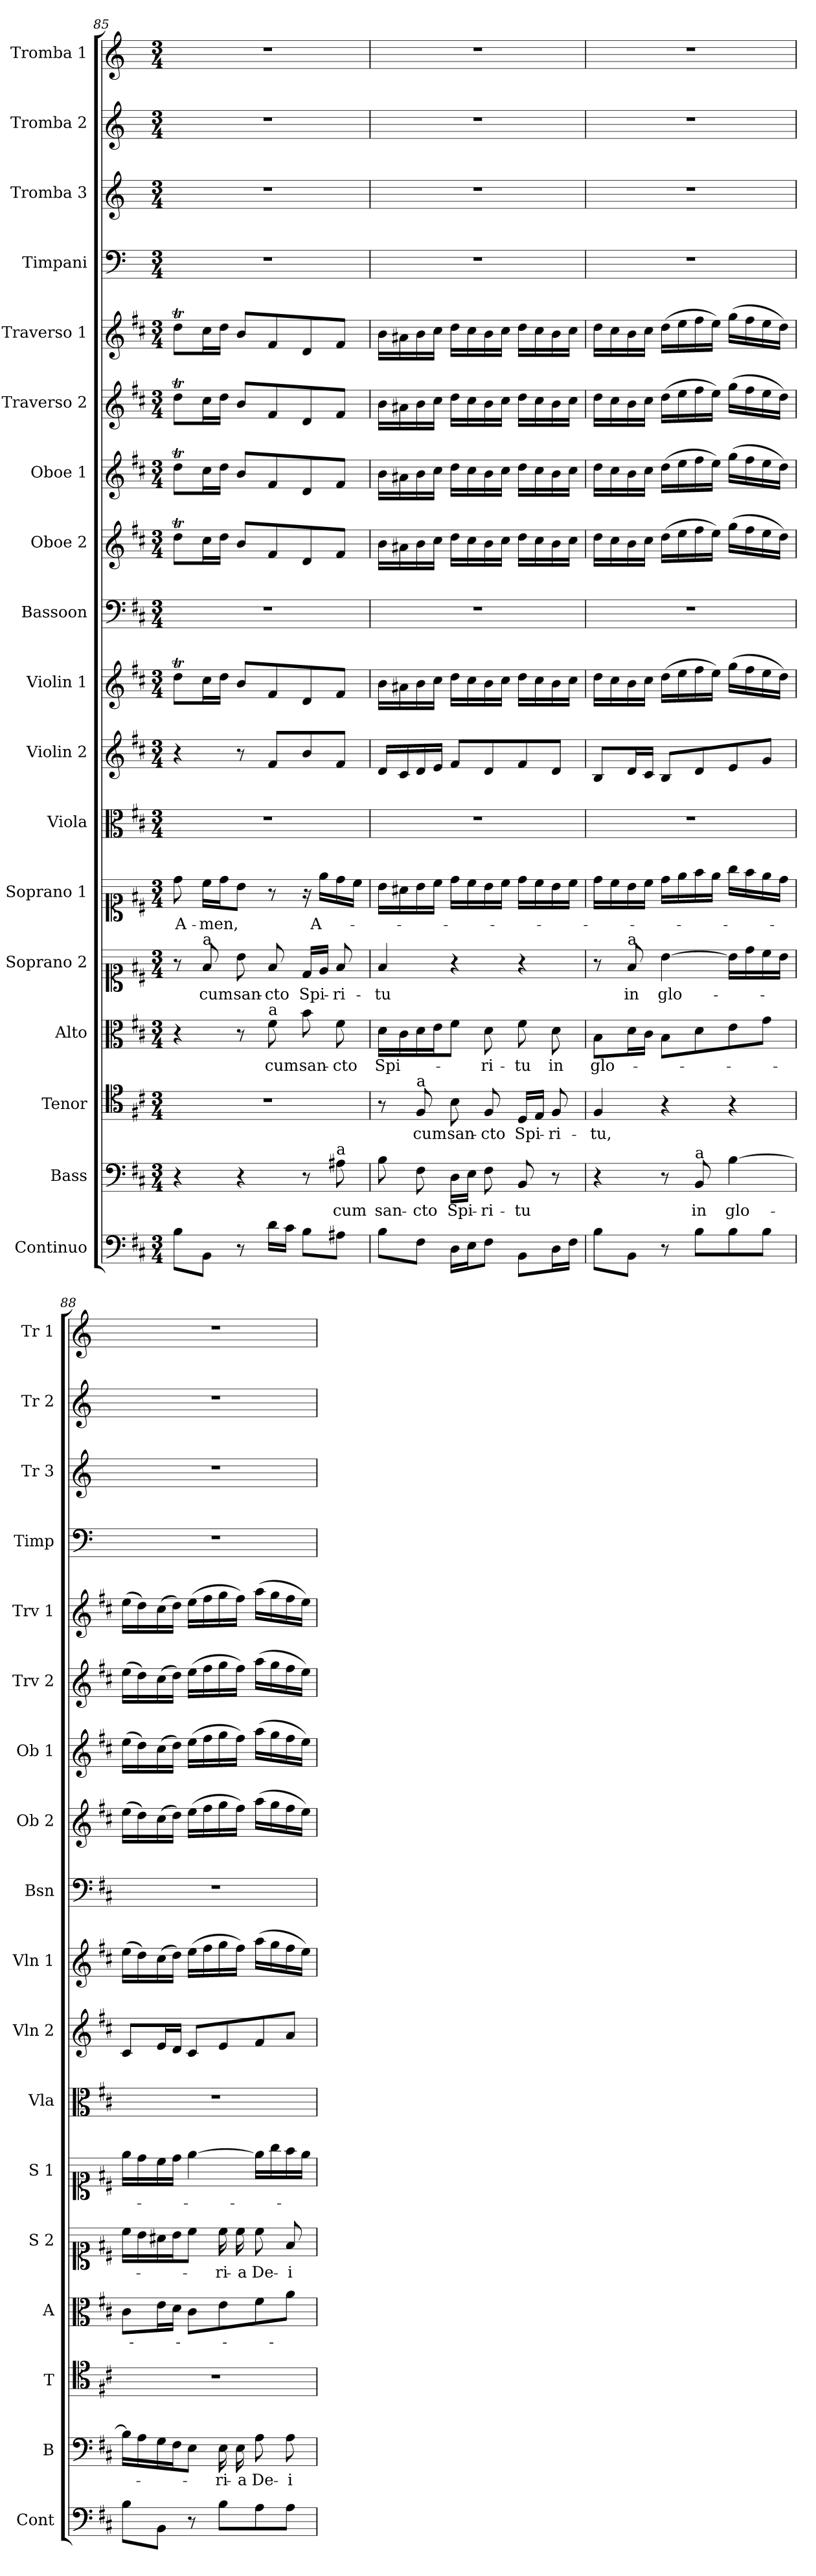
**kern	**kern	**text	**kern	**text	**kern	**text	**kern	**text	**kern	**text	**kern	**kern	**kern	**kern	**kern	**kern	**kern	**kern	**kern	**kern	**kern	**kern
*part18	*part17	*part17	*part16	*part16	*part15	*part15	*part14	*part14	*part13	*part13	*part12	*part11	*part10	*part9	*part8	*part7	*part6	*part5	*part4	*part3	*part2	*part1
*staff18	*staff17	*staff17	*staff16	*staff16	*staff15	*staff15	*staff14	*staff14	*staff13	*staff13	*staff12	*staff11	*staff10	*staff9	*staff8	*staff7	*staff6	*staff5	*staff4	*staff3	*staff2	*staff1
*I"Continuo	*I"Bass	*	*I"Tenor	*	*I"Alto	*	*I"Soprano 2	*	*I"Soprano 1	*	*I"Viola	*I"Violin 2	*I"Violin 1	*I"Bassoon	*I"Oboe 2	*I"Oboe 1	*I"Traverso 2	*I"Traverso 1	*I"Timpani	*I"Tromba 3	*I"Tromba 2	*I"Tromba 1
*I'Cont	*I'B	*	*I'T	*	*I'A	*	*I'S 2	*	*I'S 1	*	*I'Vla	*I'Vln 2	*I'Vln 1	*I'Bsn	*I'Ob 2	*I'Ob 1	*I'Trv 2	*I'Trv 1	*I'Timp	*I'Tr 3	*I'Tr 2	*I'Tr 1
*clefF4	*clefF4	*	*clefC4	*	*clefC3	*	*clefC1	*	*clefC1	*	*clefC3	*clefG2	*clefG2	*clefF4	*clefG2	*clefG2	*clefG2	*clefG2	*clefF4	*clefG2	*clefG2	*clefG2
*	*	*	*	*	*	*	*	*	*	*	*	*	*	*	*	*	*	*	*ITrd-1c-2	*ITrd-1c-2	*ITrd-1c-2	*ITrd-1c-2
*k[f#c#]	*k[f#c#]	*	*k[f#c#]	*	*k[f#c#]	*	*k[f#c#]	*	*k[f#c#]	*	*k[f#c#]	*k[f#c#]	*k[f#c#]	*k[f#c#]	*k[f#c#]	*k[f#c#]	*k[f#c#]	*k[f#c#]	*k[f#c#]	*k[f#c#]	*k[f#c#]	*k[f#c#]
*M3/4	*M3/4	*	*M3/4	*	*M3/4	*	*M3/4	*	*M3/4	*	*M3/4	*M3/4	*M3/4	*M3/4	*M3/4	*M3/4	*M3/4	*M3/4	*M3/4	*M3/4	*M3/4	*M3/4
=85	=85	=85	=85	=85	=85	=85	=85	=85	=85	=85	=85	=85	=85	=85	=85	=85	=85	=85	=85	=85	=85	=85
!	!	!	!	!	!	!	!	!	!	!LO:LY:b	!	!	!	!	!	!	!	!	!	!	!	!
8B\L	4r	.	2.r	.	4r	.	8r	.	8dd\	A-	2.r	4r	8ddT\L	2.r	8ddT\L	8ddT\L	8ddT\L	8ddT\L	2.r	2.r	2.r	2.r
!	!	!	!	!	!	!	!LO:TX:a:t=a	!	!	!	!	!	!	!	!	!	!	!	!	!	!	!
!	!	!	!	!	!	!	!	!LO:LY:b	!	!LO:LY:b	!	!	!	!	!	!	!	!	!	!	!	!
8BB\J	.	.	.	.	.	.	8f#/	cum	16cc#\LL	-men,	.	.	16cc#\L	.	16cc#\L	16cc#\L	16cc#\L	16cc#\L	.	.	.	.
.	.	.	.	.	.	.	.	.	16dd\J	.	.	.	16dd\JJ	.	16dd\JJ	16dd\JJ	16dd\JJ	16dd\JJ	.	.	.	.
!	!	!	!	!	!	!	!	!LO:LY:b	!	!	!	!	!	!	!	!	!	!	!	!	!	!
8r	4r	.	.	.	8r	.	8b\	san-	8b\J	.	.	8r	8b/L	.	8b/L	8b/L	8b/L	8b/L	.	.	.	.
!	!	!	!	!	!LO:TX:a:t=a	!	!	!	!	!	!	!	!	!	!	!	!	!	!	!	!	!
!	!	!	!	!	!	!LO:LY:b	!	!LO:LY:b	!	!	!	!	!	!	!	!	!	!	!	!	!	!
16d\LL	.	.	.	.	8f#\	cum	8f#/	-cto	8r	.	.	8f#/L	8f#/	.	8f#/	8f#/	8f#/	8f#/	.	.	.	.
16c#\JJ	.	.	.	.	.	.	.	.	.	.	.	.	.	.	.	.	.	.	.	.	.	.
!	!	!	!	!	!	!LO:LY:b	!	!LO:LY:b	!	!	!	!	!	!	!	!	!	!	!	!	!	!
8B\L	8r	.	.	.	8b\	san-	16d/LL	Spi-	16r	.	.	8b/	8d/	.	8d/	8d/	8d/	8d/	.	.	.	.
!	!	!	!	!	!	!	!	!	!	!LO:LY:b	!	!	!	!	!	!	!	!	!	!	!	!
.	.	.	.	.	.	.	16e/JJ	.	16ee\LL	A-	.	.	.	.	.	.	.	.	.	.	.	.
!	!LO:TX:a:t=a	!	!	!	!	!	!	!	!	!	!	!	!	!	!	!	!	!	!	!	!	!
!	!	!LO:LY:b	!	!	!	!LO:LY:b	!	!LO:LY:b	!	!	!	!	!	!	!	!	!	!	!	!	!	!
8A#X\J	8A#X\	cum	.	.	8f#\	-cto	8f#/	-ri-	16dd\	.	.	8f#/J	8f#/J	.	8f#/J	8f#/J	8f#/J	8f#/J	.	.	.	.
.	.	.	.	.	.	.	.	.	16cc#\JJ	.	.	.	.	.	.	.	.	.	.	.	.	.
=86	=86	=86	=86	=86	=86	=86	=86	=86	=86	=86	=86	=86	=86	=86	=86	=86	=86	=86	=86	=86	=86	=86
!	!	!LO:LY:b	!	!	!	!LO:LY:b	!	!LO:LY:b	!	!	!	!	!	!	!	!	!	!	!	!	!	!
8B\L	8B\	san-	8r	.	16d\LL	Spi-	4f#/	-tu	16b\LL	.	2.r	16d/LL	16b\LL	2.r	16b\LL	16b\LL	16b\LL	16b\LL	2.r	2.r	2.r	2.r
.	.	.	.	.	16c#\	.	.	.	16a#X\	.	.	16c#/	16a#X\	.	16a#X\	16a#X\	16a#X\	16a#X\	.	.	.	.
!	!	!	!LO:TX:a:t=a	!	!	!	!	!	!	!	!	!	!	!	!	!	!	!	!	!	!	!
!	!	!LO:LY:b	!	!LO:LY:b	!	!	!	!	!	!	!	!	!	!	!	!	!	!	!	!	!	!
8F#\J	8F#\	-cto	8F#/	cum	16d\	.	.	.	16b\	.	.	16d/	16b\	.	16b\	16b\	16b\	16b\	.	.	.	.
.	.	.	.	.	16e\J	.	.	.	16cc#\JJ	.	.	16e/JJ	16cc#\JJ	.	16cc#\JJ	16cc#\JJ	16cc#\JJ	16cc#\JJ	.	.	.	.
!	!	!LO:LY:b	!	!LO:LY:b	!	!	!	!	!	!	!	!	!	!	!	!	!	!	!	!	!	!
16D\LL	16D\LL	Spi-	8B\	san-	8f#\J	.	4r	.	16dd\LL	.	.	8f#/L	16dd\LL	.	16dd\LL	16dd\LL	16dd\LL	16dd\LL	.	.	.	.
16E\J	16E\JJ	.	.	.	.	.	.	.	16cc#\	.	.	.	16cc#\	.	16cc#\	16cc#\	16cc#\	16cc#\	.	.	.	.
!	!	!LO:LY:b	!	!LO:LY:b	!	!LO:LY:b	!	!	!	!	!	!	!	!	!	!	!	!	!	!	!	!
8F#\J	8F#\	-ri-	8F#/	-cto	8d\	-ri-	.	.	16b\	.	.	8d/	16b\	.	16b\	16b\	16b\	16b\	.	.	.	.
.	.	.	.	.	.	.	.	.	16cc#\JJ	.	.	.	16cc#\JJ	.	16cc#\JJ	16cc#\JJ	16cc#\JJ	16cc#\JJ	.	.	.	.
!	!	!LO:LY:b	!	!LO:LY:b	!	!LO:LY:b	!	!	!	!	!	!	!	!	!	!	!	!	!	!	!	!
8BB\L	8BB/	-tu	16D/LL	Spi-	8f#\	-tu	4r	.	16dd\LL	.	.	8f#/	16dd\LL	.	16dd\LL	16dd\LL	16dd\LL	16dd\LL	.	.	.	.
.	.	.	16E/JJ	.	.	.	.	.	16cc#\	.	.	.	16cc#\	.	16cc#\	16cc#\	16cc#\	16cc#\	.	.	.	.
!	!	!	!	!LO:LY:b	!	!LO:LY:b	!	!	!	!	!	!	!	!	!	!	!	!	!	!	!	!
16D\L	8r	.	8F#/	-ri-	8d\	in	.	.	16b\	.	.	8d/J	16b\	.	16b\	16b\	16b\	16b\	.	.	.	.
16F#\JJ	.	.	.	.	.	.	.	.	16cc#\JJ	.	.	.	16cc#\JJ	.	16cc#\JJ	16cc#\JJ	16cc#\JJ	16cc#\JJ	.	.	.	.
=87	=87	=87	=87	=87	=87	=87	=87	=87	=87	=87	=87	=87	=87	=87	=87	=87	=87	=87	=87	=87	=87	=87
!	!	!	!	!LO:LY:b	!	!LO:LY:b	!	!	!	!	!	!	!	!	!	!	!	!	!	!	!	!
8B\L	4r	.	4F#/	-tu,	8B\L	glo-	8r	.	16dd\LL	.	2.r	8B/L	16dd\LL	2.r	16dd\LL	16dd\LL	16dd\LL	16dd\LL	2.r	2.r	2.r	2.r
.	.	.	.	.	.	.	.	.	16cc#\	.	.	.	16cc#\	.	16cc#\	16cc#\	16cc#\	16cc#\	.	.	.	.
!	!	!	!	!	!	!	!LO:TX:a:t=a	!	!	!	!	!	!	!	!	!	!	!	!	!	!	!
!	!	!	!	!	!	!	!	!LO:LY:b	!	!	!	!	!	!	!	!	!	!	!	!	!	!
8BB\J	.	.	.	.	16d\L	.	8f#/	in	16b\	.	.	16d/L	16b\	.	16b\	16b\	16b\	16b\	.	.	.	.
.	.	.	.	.	16c#\JJ	.	.	.	16cc#\JJ	.	.	16c#/JJ	16cc#\JJ	.	16cc#\JJ	16cc#\JJ	16cc#\JJ	16cc#\JJ	.	.	.	.
!	!	!	!	!	!	!	!	!LO:LY:b	!	!	!	!	!	!	!	!	!	!	!	!	!	!
8r	8r	.	4r	.	8B\L	.	[4b\	glo-	16dd\LL	.	.	8B/L	(16dd\LL	.	(16dd\LL	(16dd\LL	(16dd\LL	(16dd\LL	.	.	.	.
.	.	.	.	.	.	.	.	.	16ee\	.	.	.	16ee\	.	16ee\	16ee\	16ee\	16ee\	.	.	.	.
!	!LO:TX:a:t=a	!	!	!	!	!	!	!	!	!	!	!	!	!	!	!	!	!	!	!	!	!
!	!	!LO:LY:b	!	!	!	!	!	!	!	!	!	!	!	!	!	!	!	!	!	!	!	!
8B\L	8BB/	in	.	.	8d\	.	.	.	16ff#\	.	.	8d/	16ff#\	.	16ff#\	16ff#\	16ff#\	16ff#\	.	.	.	.
.	.	.	.	.	.	.	.	.	16ee\JJ	.	.	.	16ee\JJ)	.	16ee\JJ)	16ee\JJ)	16ee\JJ)	16ee\JJ)	.	.	.	.
!	!	!LO:LY:b	!	!	!	!	!	!	!	!	!	!	!	!	!	!	!	!	!	!	!	!
8B\	[4B\	glo-	4r	.	8e\	.	16b\LL]	.	16gg\LL	.	.	8e/	(16gg\LL	.	(16gg\LL	(16gg\LL	(16gg\LL	(16gg\LL	.	.	.	.
.	.	.	.	.	.	.	16dd\	.	16ff#\	.	.	.	16ff#\	.	16ff#\	16ff#\	16ff#\	16ff#\	.	.	.	.
8B\J	.	.	.	.	8g\J	.	16cc#\	.	16ee\	.	.	8g/J	16ee\	.	16ee\	16ee\	16ee\	16ee\	.	.	.	.
.	.	.	.	.	.	.	16b\JJ	.	16dd\JJ	.	.	.	16dd\JJ)	.	16dd\JJ)	16dd\JJ)	16dd\JJ)	16dd\JJ)	.	.	.	.
!!LO:PB:g=z
=88	=88	=88	=88	=88	=88	=88	=88	=88	=88	=88	=88	=88	=88	=88	=88	=88	=88	=88	=88	=88	=88	=88
8B\L	16B\LL]	.	2.r	.	8c#\L	.	16cc#\LL	.	16ee\LL	.	2.r	8c#/L	(16ee\LL	2.r	(16ee\LL	(16ee\LL	(16ee\LL	(16ee\LL	2.r	2.r	2.r	2.r
.	16A\	.	.	.	.	.	16b\	.	16dd\	.	.	.	16dd\)	.	16dd\)	16dd\)	16dd\)	16dd\)	.	.	.	.
8BB\J	16G\	.	.	.	16e\L	.	16a#X\	.	16cc#\	.	.	16e/L	(16cc#\	.	(16cc#\	(16cc#\	(16cc#\	(16cc#\	.	.	.	.
.	16F#\J	.	.	.	16d\JJ	.	16b\J	.	16dd\JJ	.	.	16d/JJ	16dd\JJ)	.	16dd\JJ)	16dd\JJ)	16dd\JJ)	16dd\JJ)	.	.	.	.
8r	8E\J	.	.	.	8c#\L	.	8cc#\J	.	[4ee\	.	.	8c#/L	(16ee\LL	.	(16ee\LL	(16ee\LL	(16ee\LL	(16ee\LL	.	.	.	.
.	.	.	.	.	.	.	.	.	.	.	.	.	16ff#\	.	16ff#\	16ff#\	16ff#\	16ff#\	.	.	.	.
!	!	!LO:LY:b	!	!	!	!	!	!LO:LY:b	!	!	!	!	!	!	!	!	!	!	!	!	!	!
8B\L	16E\	-ri-	.	.	8e\	.	16cc#\	-ri-	.	.	.	8e/	16gg\	.	16gg\	16gg\	16gg\	16gg\	.	.	.	.
!	!	!LO:LY:b	!	!	!	!	!	!LO:LY:b	!	!	!	!	!	!	!	!	!	!	!	!	!	!
.	16E\	-a	.	.	.	.	16cc#\	-a	.	.	.	.	16ff#\JJ)	.	16ff#\JJ)	16ff#\JJ)	16ff#\JJ)	16ff#\JJ)	.	.	.	.
!	!	!LO:LY:b	!	!	!	!	!	!LO:LY:b	!	!	!	!	!	!	!	!	!	!	!	!	!	!
8A\	8A\	De-	.	.	8f#\	.	8cc#\	De-	16ee\LL]	.	.	8f#/	(16aa\LL	.	(16aa\LL	(16aa\LL	(16aa\LL	(16aa\LL	.	.	.	.
.	.	.	.	.	.	.	.	.	16gg\	.	.	.	16gg\	.	16gg\	16gg\	16gg\	16gg\	.	.	.	.
!	!	!LO:LY:b	!	!	!	!	!	!LO:LY:b	!	!	!	!	!	!	!	!	!	!	!	!	!	!
8A\J	8A\	-i	.	.	8a\J	.	8f#/	-i	16ff#\	.	.	8a/J	16ff#\	.	16ff#\	16ff#\	16ff#\	16ff#\	.	.	.	.
.	.	.	.	.	.	.	.	.	16ee\JJ	.	.	.	16ee\JJ)	.	16ee\JJ)	16ee\JJ)	16ee\JJ)	16ee\JJ)	.	.	.	.
=	=	=	=	=	=	=	=	=	=	=	=	=	=	=	=	=	=	=	=	=	=	=
*-	*-	*-	*-	*-	*-	*-	*-	*-	*-	*-	*-	*-	*-	*-	*-	*-	*-	*-	*-	*-	*-	*-
